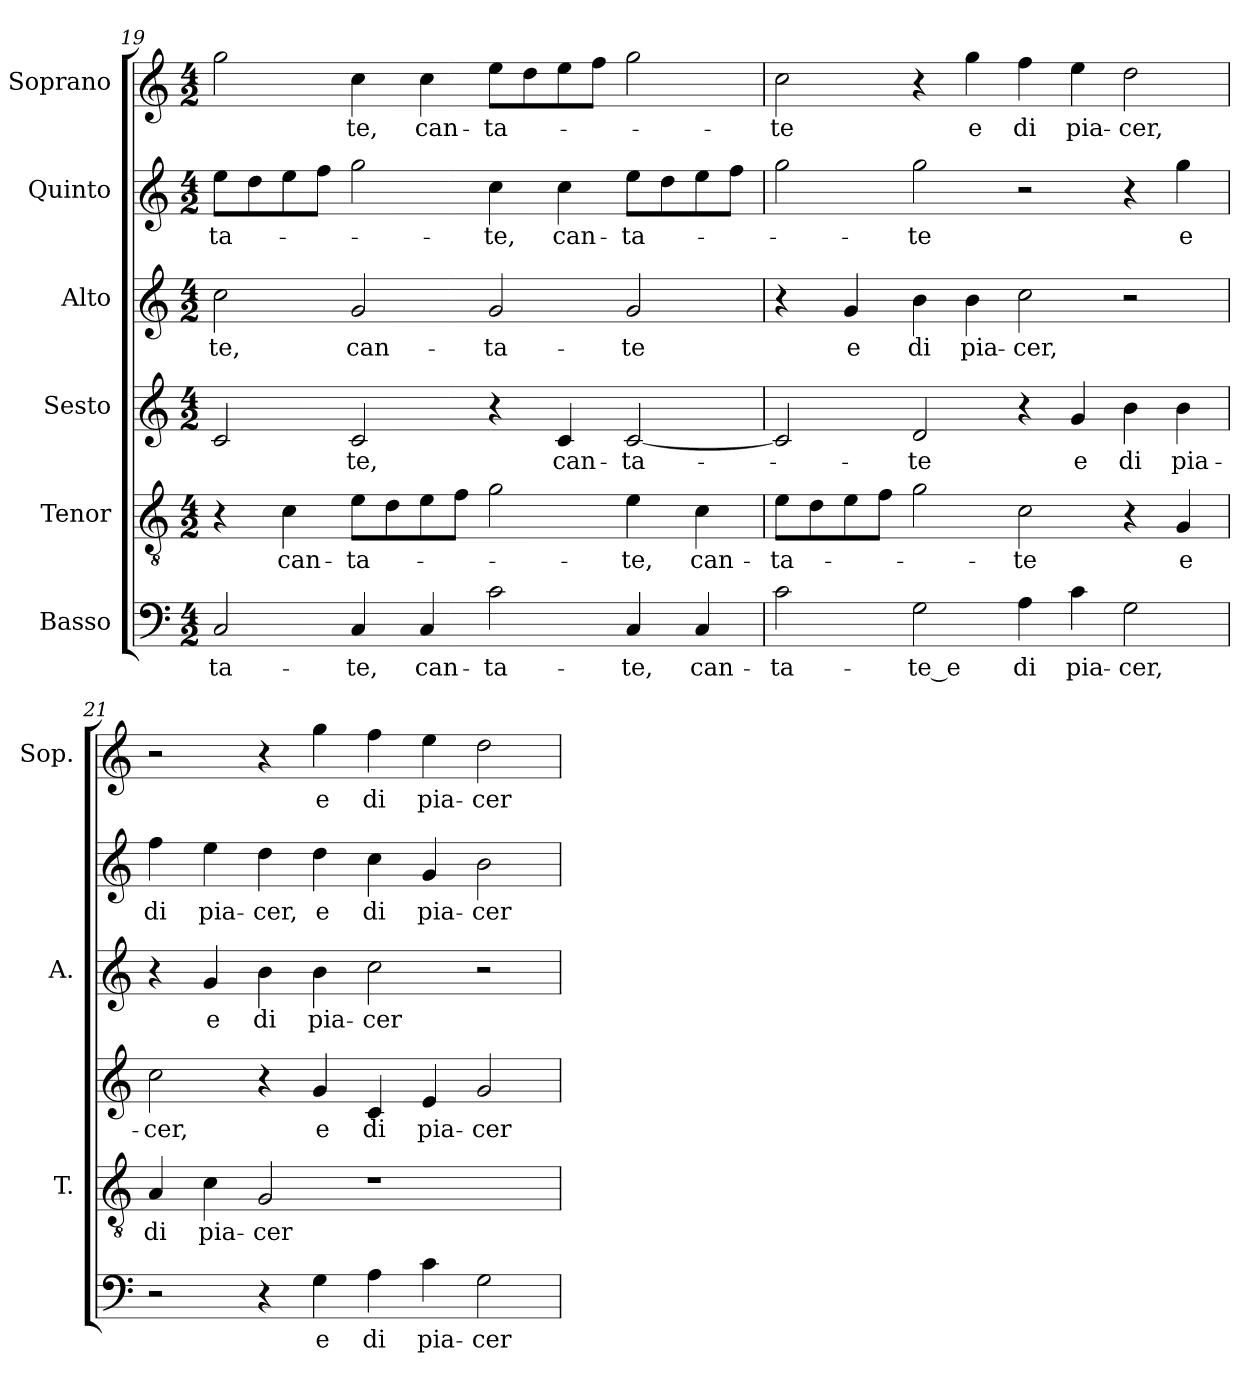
**kern	**text	**kern	**text	**kern	**text	**kern	**text	**kern	**text	**kern	**text
*part6	*part6	*part5	*part5	*part4	*part4	*part3	*part3	*part2	*part2	*part1	*part1
*staff6	*staff6	*staff5	*staff5	*staff4	*staff4	*staff3	*staff3	*staff2	*staff2	*staff1	*staff1
*I"Basso	*	*I"Tenor	*	*I"Sesto	*	*I"Alto	*	*I"Quinto	*	*I"Soprano	*
*	*	*I'T.	*	*	*	*I'A.	*	*	*	*I'Sop.	*
*clefF4	*	*clefGv2	*	*clefG2	*	*clefG2	*	*clefG2	*	*clefG2	*
*	*	*ITrd7c12	*	*	*	*	*	*	*	*	*
*k[]	*	*k[]	*	*k[]	*	*k[]	*	*k[]	*	*k[]	*
*C:	*	*C:	*	*C:	*	*C:	*	*C:	*	*C:	*
*M4/2	*	*M4/2	*	*M4/2	*	*M4/2	*	*M4/2	*	*M4/2	*
=19	=19	=19	=19	=19	=19	=19	=19	=19	=19	=19	=19
!	!LO:LY:b:color=#000000	!	!	!	!	!	!	!	!	!	!
!	!	!	!	!	!	!	!LO:LY:b:color=#000000	!	!	!	!
!	!	!	!	!	!	!	!	!	!LO:LY:b:color=#000000	!	!
2Ci/	-ta-	4r	.	2ci/	.	2cci\	-te,	8eei\L	-ta-	2ggi\	.
.	.	.	.	.	.	.	.	8ddi\	.	.	.
!	!	!	!LO:LY:b:color=#000000	!	!	!	!	!	!	!	!
.	.	4Ci\	can-	.	.	.	.	8eei\	.	.	.
.	.	.	.	.	.	.	.	8ffi\J	.	.	.
!	!LO:LY:b:color=#000000	!	!	!	!	!	!	!	!	!	!
!	!	!	!LO:LY:b:color=#000000	!	!	!	!	!	!	!	!
!	!	!	!	!	!LO:LY:b:color=#000000	!	!	!	!	!	!
!	!	!	!	!	!	!	!LO:LY:b:color=#000000	!	!	!	!
!	!	!	!	!	!	!	!	!	!	!	!LO:LY:b:color=#000000
4Ci/	-te,	8Ei\L	-ta-	2ci/	-te,	2gi/	can-	2ggi\	.	4cci\	-te,
.	.	8Di\	.	.	.	.	.	.	.	.	.
!	!LO:LY:b:color=#000000	!	!	!	!	!	!	!	!	!	!
!	!	!	!	!	!	!	!	!	!	!	!LO:LY:b:color=#000000
4Ci/	can-	8Ei\	.	.	.	.	.	.	.	4cci\	can-
.	.	8Fi\J	.	.	.	.	.	.	.	.	.
!	!LO:LY:b:color=#000000	!	!	!	!	!	!	!	!	!	!
!	!	!	!	!	!	!	!LO:LY:b:color=#000000	!	!	!	!
!	!	!	!	!	!	!	!	!	!LO:LY:b:color=#000000	!	!
!	!	!	!	!	!	!	!	!	!	!	!LO:LY:b:color=#000000
2ci\	-ta-	2Gi\	.	4r	.	2gi/	-ta-	4cci\	-te,	8eei\L	-ta-
.	.	.	.	.	.	.	.	.	.	8ddi\	.
!	!	!	!	!	!LO:LY:b:color=#000000	!	!	!	!	!	!
!	!	!	!	!	!	!	!	!	!LO:LY:b:color=#000000	!	!
.	.	.	.	4ci/	can-	.	.	4cci\	can-	8eei\	.
.	.	.	.	.	.	.	.	.	.	8ffi\J	.
!	!LO:LY:b:color=#000000	!	!	!	!	!	!	!	!	!	!
!	!	!	!LO:LY:b:color=#000000	!	!	!	!	!	!	!	!
!	!	!	!	!	!LO:LY:b:color=#000000	!	!	!	!	!	!
!	!	!	!	!	!	!	!LO:LY:b:color=#000000	!	!	!	!
!	!	!	!	!	!	!	!	!	!LO:LY:b:color=#000000	!	!
4Ci/	-te,	4Ei\	-te,	[2ci/	-ta-	2gi/	-te	8eei\L	-ta-	2ggi\	.
.	.	.	.	.	.	.	.	8ddi\	.	.	.
!	!LO:LY:b:color=#000000	!	!	!	!	!	!	!	!	!	!
!	!	!	!LO:LY:b:color=#000000	!	!	!	!	!	!	!	!
4Ci/	can-	4Ci\	can-	.	.	.	.	8eei\	.	.	.
.	.	.	.	.	.	.	.	8ffi\J	.	.	.
=20	=20	=20	=20	=20	=20	=20	=20	=20	=20	=20	=20
!	!LO:LY:b:color=#000000	!	!	!	!	!	!	!	!	!	!
!	!	!	!LO:LY:b:color=#000000	!	!	!	!	!	!	!	!
!	!	!	!	!	!	!	!	!	!	!	!LO:LY:b:color=#000000
2ci\	-ta-	8Ei\L	-ta-	2ci/]	.	4r	.	2ggi\	.	2cci\	-te
.	.	8Di\	.	.	.	.	.	.	.	.	.
!	!	!	!	!	!	!	!LO:LY:b:color=#000000	!	!	!	!
.	.	8Ei\	.	.	.	4gi/	e	.	.	.	.
.	.	8Fi\J	.	.	.	.	.	.	.	.	.
!	!LO:LY:b:color=#000000	!	!	!	!	!	!	!	!	!	!
!	!	!	!	!	!LO:LY:b:color=#000000	!	!	!	!	!	!
!	!	!	!	!	!	!	!LO:LY:b:color=#000000	!	!	!	!
!	!	!	!	!	!	!	!	!	!LO:LY:b:color=#000000	!	!
2Gi\	-te_e	2Gi\	.	2di/	-te	4bi\	di	2ggi\	-te	4r	.
!	!	!	!	!	!	!	!LO:LY:b:color=#000000	!	!	!	!
!	!	!	!	!	!	!	!	!	!	!	!LO:LY:b:color=#000000
.	.	.	.	.	.	4bi\	pia-	.	.	4ggi\	e
!	!LO:LY:b:color=#000000	!	!	!	!	!	!	!	!	!	!
!	!	!	!LO:LY:b:color=#000000	!	!	!	!	!	!	!	!
!	!	!	!	!	!	!	!LO:LY:b:color=#000000	!	!	!	!
!	!	!	!	!	!	!	!	!	!	!	!LO:LY:b:color=#000000
4Ai\	di	2Ci\	-te	4r	.	2cci\	-cer,	2r	.	4ffi\	di
!	!LO:LY:b:color=#000000	!	!	!	!	!	!	!	!	!	!
!	!	!	!	!	!LO:LY:b:color=#000000	!	!	!	!	!	!
!	!	!	!	!	!	!	!	!	!	!	!LO:LY:b:color=#000000
4ci\	pia-	.	.	4gi/	e	.	.	.	.	4eei\	pia-
!	!LO:LY:b:color=#000000	!	!	!	!	!	!	!	!	!	!
!	!	!	!	!	!LO:LY:b:color=#000000	!	!	!	!	!	!
!	!	!	!	!	!	!	!	!	!	!	!LO:LY:b:color=#000000
2Gi\	-cer,	4r	.	4bi\	di	2r	.	4r	.	2ddi\	-cer,
!	!	!	!LO:LY:b:color=#000000	!	!	!	!	!	!	!	!
!	!	!	!	!	!LO:LY:b:color=#000000	!	!	!	!	!	!
!	!	!	!	!	!	!	!	!	!LO:LY:b:color=#000000	!	!
.	.	4GGi/	e	4bi\	pia-	.	.	4ggi\	e	.	.
=21	=21	=21	=21	=21	=21	=21	=21	=21	=21	=21	=21
!	!	!	!LO:LY:b:color=#000000	!	!	!	!	!	!	!	!
!	!	!	!	!	!LO:LY:b:color=#000000	!	!	!	!	!	!
!	!	!	!	!	!	!	!	!	!LO:LY:b:color=#000000	!	!
2r	.	4AAi/	di	2cci\	-cer,	4r	.	4ffi\	di	2r	.
!	!	!	!LO:LY:b:color=#000000	!	!	!	!	!	!	!	!
!	!	!	!	!	!	!	!LO:LY:b:color=#000000	!	!	!	!
!	!	!	!	!	!	!	!	!	!LO:LY:b:color=#000000	!	!
.	.	4Ci\	pia-	.	.	4gi/	e	4eei\	pia-	.	.
!	!	!	!LO:LY:b:color=#000000	!	!	!	!	!	!	!	!
!	!	!	!	!	!	!	!LO:LY:b:color=#000000	!	!	!	!
!	!	!	!	!	!	!	!	!	!LO:LY:b:color=#000000	!	!
4r	.	2GGi/	-cer	4r	.	4bi\	di	4ddi\	-cer,	4r	.
!	!LO:LY:b:color=#000000	!	!	!	!	!	!	!	!	!	!
!	!	!	!	!	!LO:LY:b:color=#000000	!	!	!	!	!	!
!	!	!	!	!	!	!	!LO:LY:b:color=#000000	!	!	!	!
!	!	!	!	!	!	!	!	!	!LO:LY:b:color=#000000	!	!
!	!	!	!	!	!	!	!	!	!	!	!LO:LY:b:color=#000000
4Gi\	e	.	.	4gi/	e	4bi\	pia-	4ddi\	e	4ggi\	e
!	!LO:LY:b:color=#000000	!	!	!	!	!	!	!	!	!	!
!	!	!	!	!	!LO:LY:b:color=#000000	!	!	!	!	!	!
!	!	!	!	!	!	!	!LO:LY:b:color=#000000	!	!	!	!
!	!	!	!	!	!	!	!	!	!LO:LY:b:color=#000000	!	!
!	!	!	!	!	!	!	!	!	!	!	!LO:LY:b:color=#000000
4Ai\	di	1r	.	4ci/	di	2cci\	-cer	4cci\	di	4ffi\	di
!	!LO:LY:b:color=#000000	!	!	!	!	!	!	!	!	!	!
!	!	!	!	!	!LO:LY:b:color=#000000	!	!	!	!	!	!
!	!	!	!	!	!	!	!	!	!LO:LY:b:color=#000000	!	!
!	!	!	!	!	!	!	!	!	!	!	!LO:LY:b:color=#000000
4ci\	pia-	.	.	4ei/	pia-	.	.	4gi/	pia-	4eei\	pia-
!	!LO:LY:b:color=#000000	!	!	!	!	!	!	!	!	!	!
!	!	!	!	!	!LO:LY:b:color=#000000	!	!	!	!	!	!
!	!	!	!	!	!	!	!	!	!LO:LY:b:color=#000000	!	!
!	!	!	!	!	!	!	!	!	!	!	!LO:LY:b:color=#000000
2Gi\	-cer	.	.	2gi/	-cer	2r	.	2bi\	-cer	2ddi\	-cer
=	=	=	=	=	=	=	=	=	=	=	=
*-	*-	*-	*-	*-	*-	*-	*-	*-	*-	*-	*-
